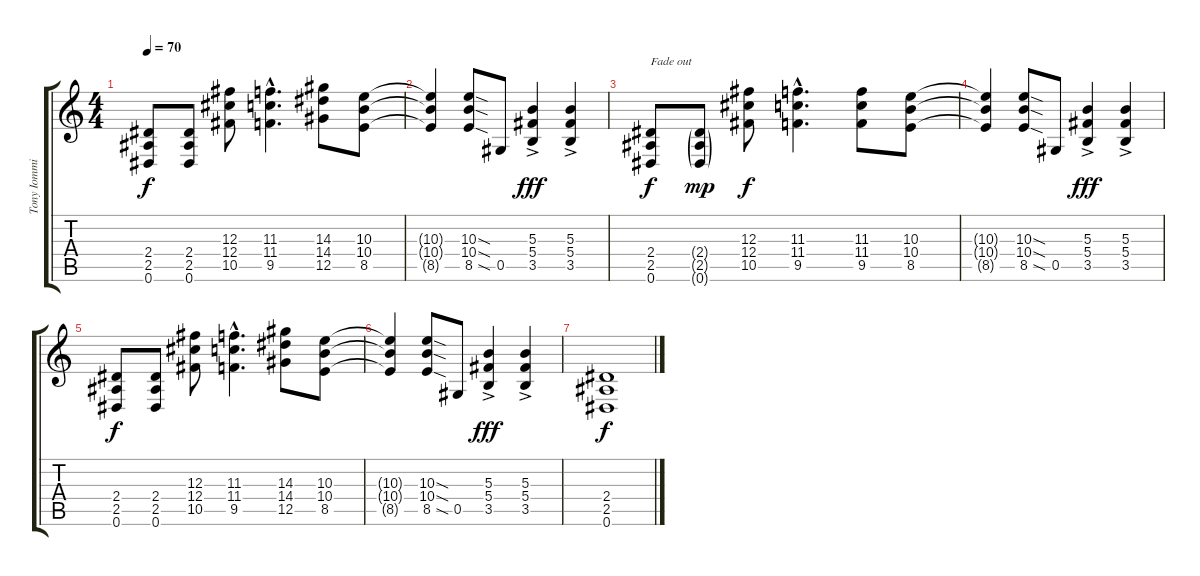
\track ("Tony Iommi" "Tony Iommi") {instrument overdrivenguitar}
\staff {score tabs}
\tuning (Eb4 Bb3 Gb3 Db3 Ab2 Eb2) {hide}
\ts (4 4)
\tempo 70
\clef g2
\ks c
(2.4 2.5 0.6).8{dy f} (2.4 2.5 0.6).8 (12.3 12.4 10.5).8 (11.3{hac} 11.4{hac} 9.5{hac}).4{d} (14.3 14.4 12.5).8 (10.3 10.4 8.5).8 |
(10.3{t} 10.4{t} 8.5{t}).4 (10.3{sod} 10.4{sod} 8.5{sod}).8 0.5.8 (5.3{ac} 5.4{ac} 3.5).4{dy fff} (5.3{ac} 5.4{ac} 3.5{ac}).4 |
(2.4 2.5 0.6).8{txt "Fade out" dy f} (2.4{g} 2.5{g} 0.6{g}).8{dy mp} (12.3 12.4 10.5).8{dy f} (11.3{hac} 11.4{hac} 9.5{hac}).4{d} (11.3 11.4 9.5).8 (10.3 10.4 8.5).8 |
(10.3{t} 10.4{t} 8.5{t}).4 (10.3{sod} 10.4{sod} 8.5{sod}).8 0.5.8 (5.3{ac} 5.4{ac} 3.5).4{dy fff} (5.3{ac} 5.4{ac} 3.5{ac}).4 |
(2.4 2.5 0.6).8{dy f} (2.4 2.5 0.6).8 (12.3 12.4 10.5).8 (11.3{hac} 11.4{hac} 9.5{hac}).4{d} (14.3 14.4 12.5).8 (10.3 10.4 8.5).8 |
(10.3{t} 10.4{t} 8.5{t}).4 (10.3{sod} 10.4{sod} 8.5{sod}).8 0.5.8 (5.3{ac} 5.4{ac} 3.5).4{dy fff} (5.3{ac} 5.4{ac} 3.5{ac}).4 |
(2.4 2.5 0.6).1{dy f}
